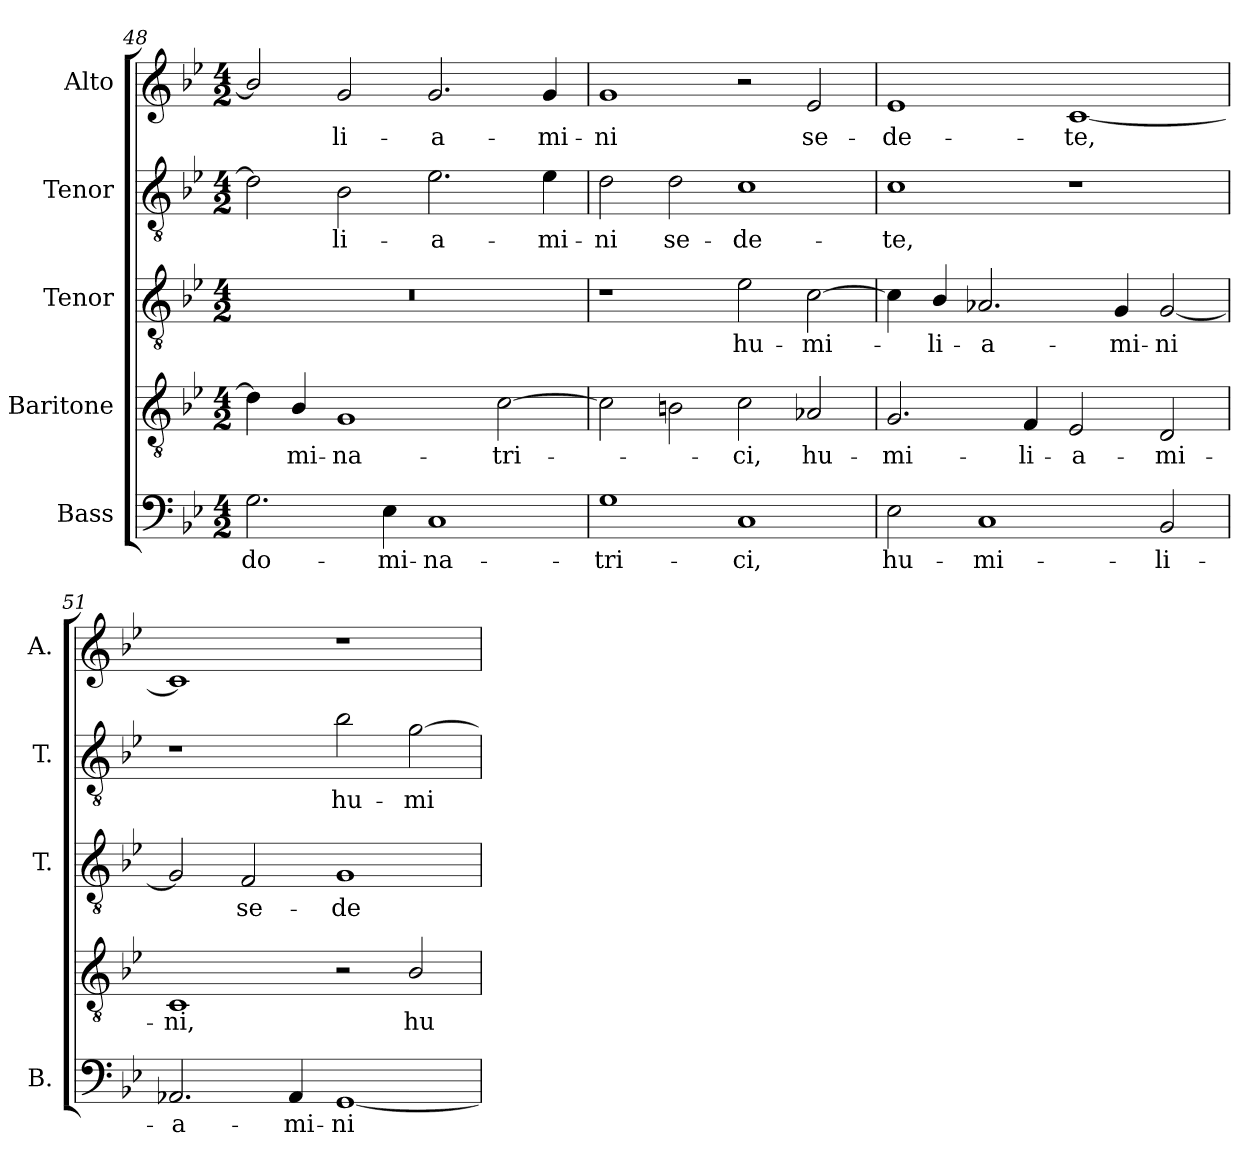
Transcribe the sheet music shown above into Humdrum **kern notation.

**kern	**text	**kern	**text	**kern	**text	**kern	**text	**kern	**text
*part5	*part5	*part4	*part4	*part3	*part3	*part2	*part2	*part1	*part1
*staff5	*staff5	*staff4	*staff4	*staff3	*staff3	*staff2	*staff2	*staff1	*staff1
*I"Bass	*	*I"Baritone	*	*I"Tenor	*	*I"Tenor	*	*I"Alto	*
*I'B.	*	*	*	*I'T.	*	*I'T.	*	*I'A.	*
!!LO:PB:g=z
*clefF4	*	*clefGv2	*	*clefGv2	*	*clefGv2	*	*clefG2	*
*	*	*ITrd7c12	*	*ITrd7c12	*	*ITrd7c12	*	*	*
*k[b-e-]	*	*k[b-e-]	*	*k[b-e-]	*	*k[b-e-]	*	*k[b-e-]	*
*B-:	*	*B-:	*	*B-:	*	*B-:	*	*B-:	*
*M4/2	*	*M4/2	*	*M4/2	*	*M4/2	*	*M4/2	*
=48	=48	=48	=48	=48	=48	=48	=48	=48	=48
!	!LO:LY:b:color=#000000	!	!	!LO:N:vis=1	!	!	!	!	!
2.Gi\	do-	4Di\]	.	0r	.	2Di\]	.	2b-i/]	.
!	!	!	!LO:LY:b:color=#000000	!	!	!	!	!	!
.	.	4BB-i/	-mi-	.	.	.	.	.	.
!	!	!	!LO:LY:b:color=#000000	!	!	!	!	!	!
!	!	!	!	!	!	!	!LO:LY:b:color=#000000	!	!
!	!	!	!	!	!	!	!	!	!LO:LY:b:color=#000000
.	.	1GGi	-na-	.	.	2BB-i\	-li-	2gi/	-li-
!	!LO:LY:b:color=#000000	!	!	!	!	!	!	!	!
4E-i\	-mi-	.	.	.	.	.	.	.	.
!	!LO:LY:b:color=#000000	!	!	!	!	!	!	!	!
!	!	!	!	!	!	!	!LO:LY:b:color=#000000	!	!
!	!	!	!	!	!	!	!	!	!LO:LY:b:color=#000000
1Ci	-na-	.	.	.	.	2.E-i\	-a-	2.gi/	-a-
!	!	!	!LO:LY:b:color=#000000	!	!	!	!	!	!
.	.	[2Ci\	-tri-	.	.	.	.	.	.
!	!	!	!	!	!	!	!LO:LY:b:color=#000000	!	!
!	!	!	!	!	!	!	!	!	!LO:LY:b:color=#000000
.	.	.	.	.	.	4E-i\	-mi-	4gi/	-mi-
=49	=49	=49	=49	=49	=49	=49	=49	=49	=49
!	!LO:LY:b:color=#000000	!	!	!	!	!	!	!	!
!	!	!	!	!	!	!	!LO:LY:b:color=#000000	!	!
!	!	!	!	!	!	!	!	!	!LO:LY:b:color=#000000
1Gi	-tri-	2Ci\]	.	1r	.	2Di\	-ni	1gi	-ni
!	!	!	!	!	!	!	!LO:LY:b:color=#000000	!	!
.	.	2BBni\	.	.	.	2Di\	se-	.	.
!	!LO:LY:b:color=#000000	!	!	!	!	!	!	!	!
!	!	!	!LO:LY:b:color=#000000	!	!	!	!	!	!
!	!	!	!	!	!LO:LY:b:color=#000000	!	!	!	!
!	!	!	!	!	!	!	!LO:LY:b:color=#000000	!	!
1Ci	-ci,	2Ci\	-ci,	2E-i\	hu-	1Ci	-de-	2r	.
!	!	!	!LO:LY:b:color=#000000	!	!	!	!	!	!
!	!	!	!	!	!LO:LY:b:color=#000000	!	!	!	!
!	!	!	!	!	!	!	!	!	!LO:LY:b:color=#000000
.	.	2AA-Xi/	hu-	[2Ci\	-mi-	.	.	2e-i/	se-
=50	=50	=50	=50	=50	=50	=50	=50	=50	=50
!	!LO:LY:b:color=#000000	!	!	!	!	!	!	!	!
!	!	!	!LO:LY:b:color=#000000	!	!	!	!	!	!
!	!	!	!	!	!	!	!LO:LY:b:color=#000000	!	!
!	!	!	!	!	!	!	!	!	!LO:LY:b:color=#000000
2E-i\	hu-	2.GGi/	-mi-	4Ci\]	.	1Ci	-te,	1e-i	-de-
!	!	!	!	!	!LO:LY:b:color=#000000	!	!	!	!
.	.	.	.	4BB-i/	-li-	.	.	.	.
!	!LO:LY:b:color=#000000	!	!	!	!	!	!	!	!
!	!	!	!	!	!LO:LY:b:color=#000000	!	!	!	!
1Ci	-mi-	.	.	2.AA-Xi/	-a-	.	.	.	.
!	!	!	!LO:LY:b:color=#000000	!	!	!	!	!	!
.	.	4FFi/	-li-	.	.	.	.	.	.
!	!	!	!LO:LY:b:color=#000000	!	!	!	!	!	!
!	!	!	!	!	!	!	!	!	!LO:LY:b:color=#000000
.	.	2EE-i/	-a-	.	.	1r	.	[1ci	-te,
!	!	!	!	!	!LO:LY:b:color=#000000	!	!	!	!
.	.	.	.	4GGi/	-mi-	.	.	.	.
!	!LO:LY:b:color=#000000	!	!	!	!	!	!	!	!
!	!	!	!LO:LY:b:color=#000000	!	!	!	!	!	!
!	!	!	!	!	!LO:LY:b:color=#000000	!	!	!	!
2BB-i/	-li-	2DDi/	-mi-	[2GGi/	-ni	.	.	.	.
=51	=51	=51	=51	=51	=51	=51	=51	=51	=51
!	!LO:LY:b:color=#000000	!	!	!	!	!	!	!	!
!	!	!	!LO:LY:b:color=#000000	!	!	!	!	!	!
2.AA-Xi/	-a-	1CCi	-ni,	2GGi/]	.	1r	.	1ci]	.
!	!	!	!	!	!LO:LY:b:color=#000000	!	!	!	!
.	.	.	.	2FFi/	se-	.	.	.	.
!	!LO:LY:b:color=#000000	!	!	!	!	!	!	!	!
4AA-i/	-mi-	.	.	.	.	.	.	.	.
!	!LO:LY:b:color=#000000	!	!	!	!	!	!	!	!
!	!	!	!	!	!LO:LY:b:color=#000000	!	!	!	!
!	!	!	!	!	!	!	!LO:LY:b:color=#000000	!	!
[1GGi	-ni	2r	.	1GGi	-de-	2B-i\	hu-	1r	.
!	!	!	!LO:LY:b:color=#000000	!	!	!	!	!	!
!	!	!	!	!	!	!	!LO:LY:b:color=#000000	!	!
.	.	2BB-i/	hu-	.	.	[2Gi\	-mi-	.	.
=	=	=	=	=	=	=	=	=	=
*-	*-	*-	*-	*-	*-	*-	*-	*-	*-
